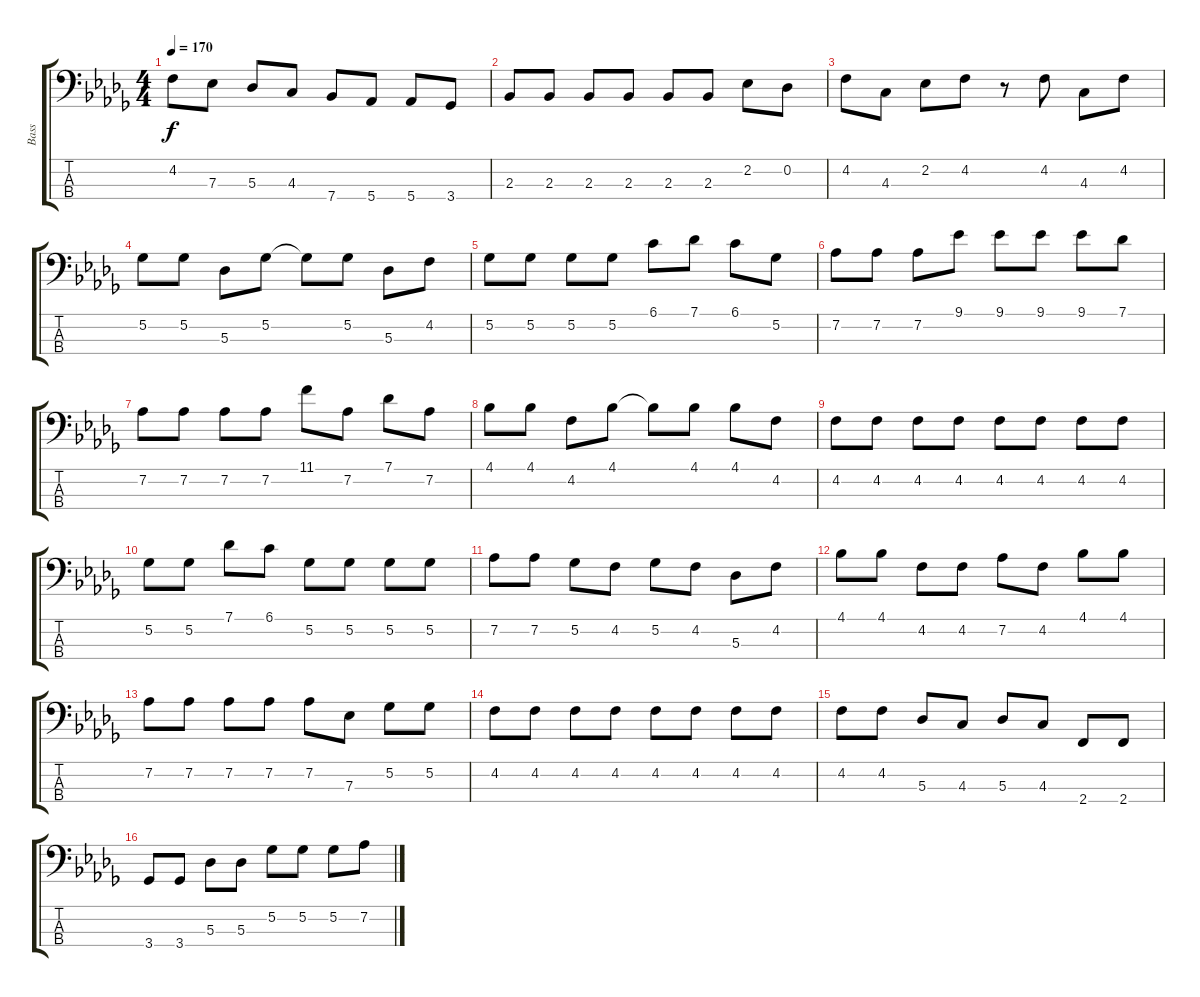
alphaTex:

\track ("Bass" "Bass") {instrument electricbassfinger}
\staff {score tabs}
\tuning (Gb2 Db2 Ab1 Eb1) {hide}
\ts (4 4)
\tempo 170
\clef f4
\ks db
4.2.8{dy f} 7.3.8 5.3.8 4.3.8 7.4.8 5.4.8 5.4.8 3.4.8 |
2.3.8 2.3.8 2.3.8 2.3.8 2.3.8 2.3.8 2.2.8 0.2.8 |
4.2.8 4.3.8 2.2.8 4.2.8 r.8 4.2.8 4.3.8 4.2.8 |
5.2.8 5.2.8 5.3.8 5.2.8 5.2{t}.8 5.2.8 5.3.8 4.2.8 |
5.2.8 5.2.8 5.2.8 5.2.8 6.1.8 7.1.8 6.1.8 5.2.8 |
7.2.8 7.2.8 7.2.8 9.1.8 9.1.8 9.1.8 9.1.8 7.1.8 |
7.2.8 7.2.8 7.2.8 7.2.8 11.1.8 7.2.8 7.1.8 7.2.8 |
4.1.8 4.1.8 4.2.8 4.1.8 4.1{t}.8 4.1.8 4.1.8 4.2.8 |
4.2.8 4.2.8 4.2.8 4.2.8 4.2.8 4.2.8 4.2.8 4.2.8 |
5.2.8 5.2.8 7.1.8 6.1.8 5.2.8 5.2.8 5.2.8 5.2.8 |
7.2.8 7.2.8 5.2.8 4.2.8 5.2.8 4.2.8 5.3.8 4.2.8 |
4.1.8 4.1.8 4.2.8 4.2.8 7.2.8 4.2.8 4.1.8 4.1.8 |
7.2.8 7.2.8 7.2.8 7.2.8 7.2.8 7.3.8 5.2.8 5.2.8 |
4.2.8 4.2.8 4.2.8 4.2.8 4.2.8 4.2.8 4.2.8 4.2.8 |
4.2.8 4.2.8 5.3.8 4.3.8 5.3.8 4.3.8 2.4.8 2.4.8 |
3.4.8 3.4.8 5.3.8 5.3.8 5.2.8 5.2.8 5.2.8 7.2.8
